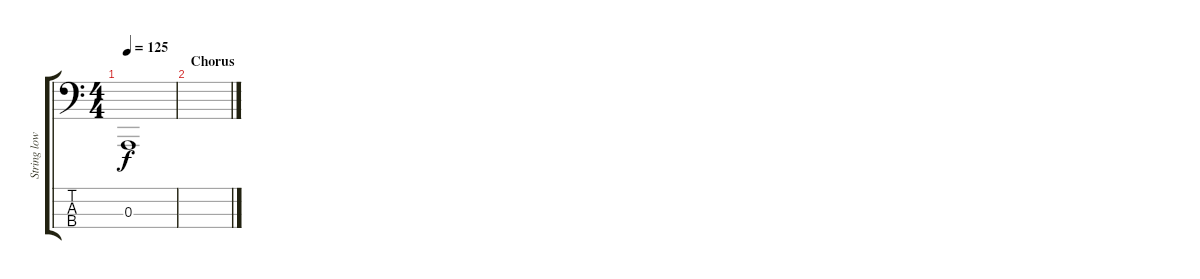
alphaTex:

\track ("String low" "String low") {instrument stringensemble1}
\staff {score tabs}
\tuning (G2 D2 A1 E1) {hide}
\ts (4 4)
\tempo 125
\clef f4
\ks c
0.3.1{dy f instrument stringensemble1} |
\section ("" "Chorus")
